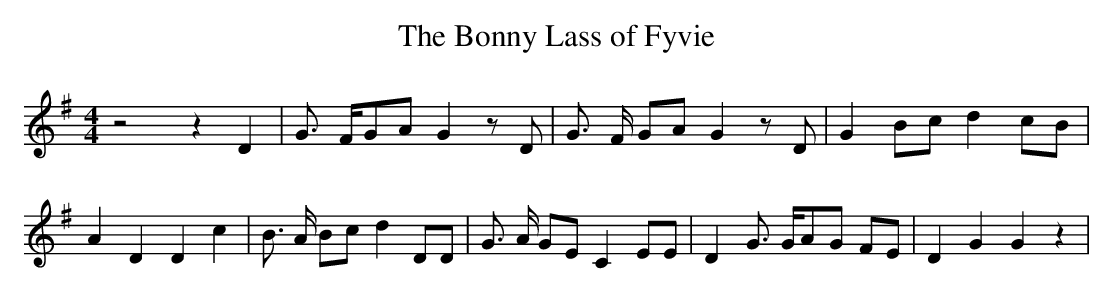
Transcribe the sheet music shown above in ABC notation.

X:1
T:The Bonny Lass of Fyvie
M:4/4
L:1/8
K:G
 z4 z2 D2| G3/2- F/2G-A G2 z D| G3/2- F/2 GA G2 z D| G2B-c d2c-B| A2 D2 D2 c2|\
 B3/2 A/2 Bc d2 DD| G3/2 A/2 GE C2 EE| D2 G3/2 G/2A-G FE| D2 G2 G2 z2|\
